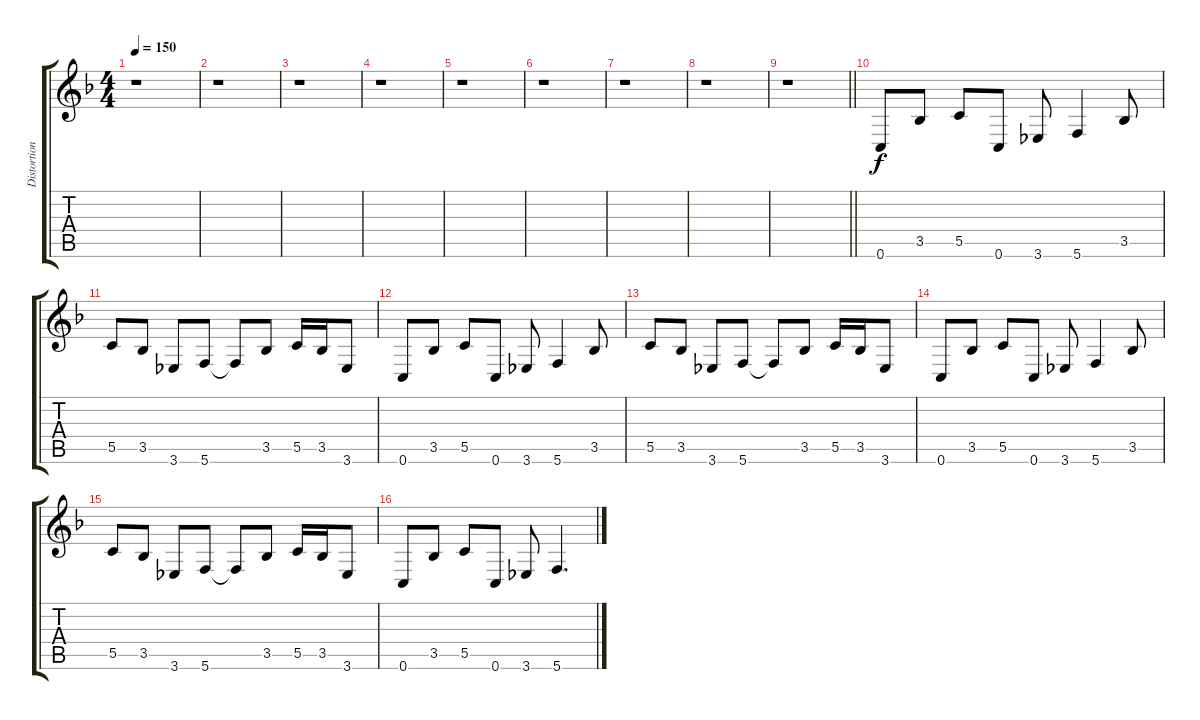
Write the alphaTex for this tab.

\track ("Distortion" "Distortion") {instrument distortionguitar}
\staff {score tabs}
\tuning (D4 A3 F3 C3 G2 C2) {hide}
\ts (4 4)
\tempo 150
\clef g2
\ks f
r.1{dy f} |
r.1 |
r.1 |
r.1 |
r.1 |
r.1 |
r.1 |
r.1 |
\barLineRight lightlight
r.1 |
0.6.8 3.5.8 5.5.8 0.6.8 3.6.8 5.6.4 3.5.8 |
5.5.8 3.5.8 3.6.8 5.6.8 5.6{t}.8 3.5.8 5.5.16 3.5.16 3.6.8 |
0.6.8 3.5.8 5.5.8 0.6.8 3.6.8 5.6.4 3.5.8 |
5.5.8 3.5.8 3.6.8 5.6.8 5.6{t}.8 3.5.8 5.5.16 3.5.16 3.6.8 |
0.6.8 3.5.8 5.5.8 0.6.8 3.6.8 5.6.4 3.5.8 |
5.5.8 3.5.8 3.6.8 5.6.8 5.6{t}.8 3.5.8 5.5.16 3.5.16 3.6.8 |
0.6.8 3.5.8 5.5.8 0.6.8 3.6.8 5.6.4{d}
